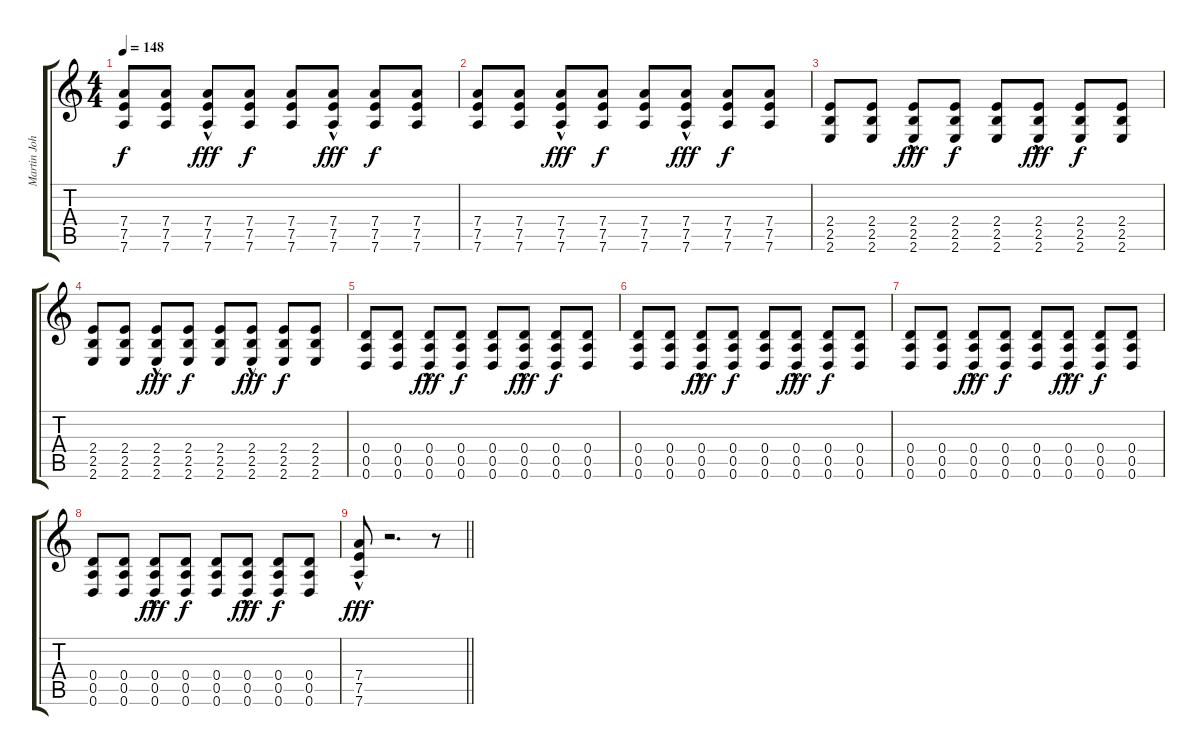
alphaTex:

\track ("Martin Johnson (Rhythm Guitar)" "Martin Joh") {instrument overdrivenguitar}
\staff {score tabs}
\tuning (D4 A3 Gb3 D3 A2 D2) {hide}
\ts (4 4)
\tempo 148
\clef g2
\ks c
(7.4 7.5 7.6).8{dy f} (7.4 7.5 7.6).8 (7.4 7.5 7.6{hac}).8{dy fff} (7.4 7.5 7.6).8{dy f} (7.4 7.5 7.6).8 (7.4 7.5 7.6{hac}).8{dy fff} (7.4 7.5 7.6).8{dy f} (7.4 7.5 7.6).8 |
(7.4 7.5 7.6).8 (7.4 7.5 7.6).8 (7.4 7.5 7.6{hac}).8{dy fff} (7.4 7.5 7.6).8{dy f} (7.4 7.5 7.6).8 (7.4 7.5 7.6{hac}).8{dy fff} (7.4 7.5 7.6).8{dy f} (7.4 7.5 7.6).8 |
(2.4 2.5 2.6).8 (2.4 2.5 2.6).8 (2.4 2.5 2.6{hac}).8{dy fff} (2.4 2.5 2.6).8{dy f} (2.4 2.5 2.6).8 (2.4 2.5 2.6{hac}).8{dy fff} (2.4 2.5 2.6).8{dy f} (2.4 2.5 2.6).8 |
(2.4 2.5 2.6).8 (2.4 2.5 2.6).8 (2.4 2.5 2.6{hac}).8{dy fff} (2.4 2.5 2.6).8{dy f} (2.4 2.5 2.6).8 (2.4 2.5 2.6{hac}).8{dy fff} (2.4 2.5 2.6).8{dy f} (2.4 2.5 2.6).8 |
(0.4 0.5 0.6).8 (0.4 0.5 0.6).8 (0.4 0.5 0.6{hac}).8{dy fff} (0.4 0.5 0.6).8{dy f} (0.4 0.5 0.6).8 (0.4 0.5 0.6{hac}).8{dy fff} (0.4 0.5 0.6).8{dy f} (0.4 0.5 0.6).8 |
(0.4 0.5 0.6).8 (0.4 0.5 0.6).8 (0.4 0.5 0.6{hac}).8{dy fff} (0.4 0.5 0.6).8{dy f} (0.4 0.5 0.6).8 (0.4 0.5 0.6{hac}).8{dy fff} (0.4 0.5 0.6).8{dy f} (0.4 0.5 0.6).8 |
(0.4 0.5 0.6).8 (0.4 0.5 0.6).8 (0.4 0.5 0.6{hac}).8{dy fff} (0.4 0.5 0.6).8{dy f} (0.4 0.5 0.6).8 (0.4 0.5 0.6{hac}).8{dy fff} (0.4 0.5 0.6).8{dy f} (0.4 0.5 0.6).8 |
(0.4 0.5 0.6).8 (0.4 0.5 0.6).8 (0.4 0.5 0.6{hac}).8{dy fff} (0.4 0.5 0.6).8{dy f} (0.4 0.5 0.6).8 (0.4 0.5 0.6{hac}).8{dy fff} (0.4 0.5 0.6).8{dy f} (0.4 0.5 0.6).8 |
\barLineRight lightlight
(7.4{hac} 7.5{hac} 7.6{hac}).8{dy fff} r.2{d} r.8
